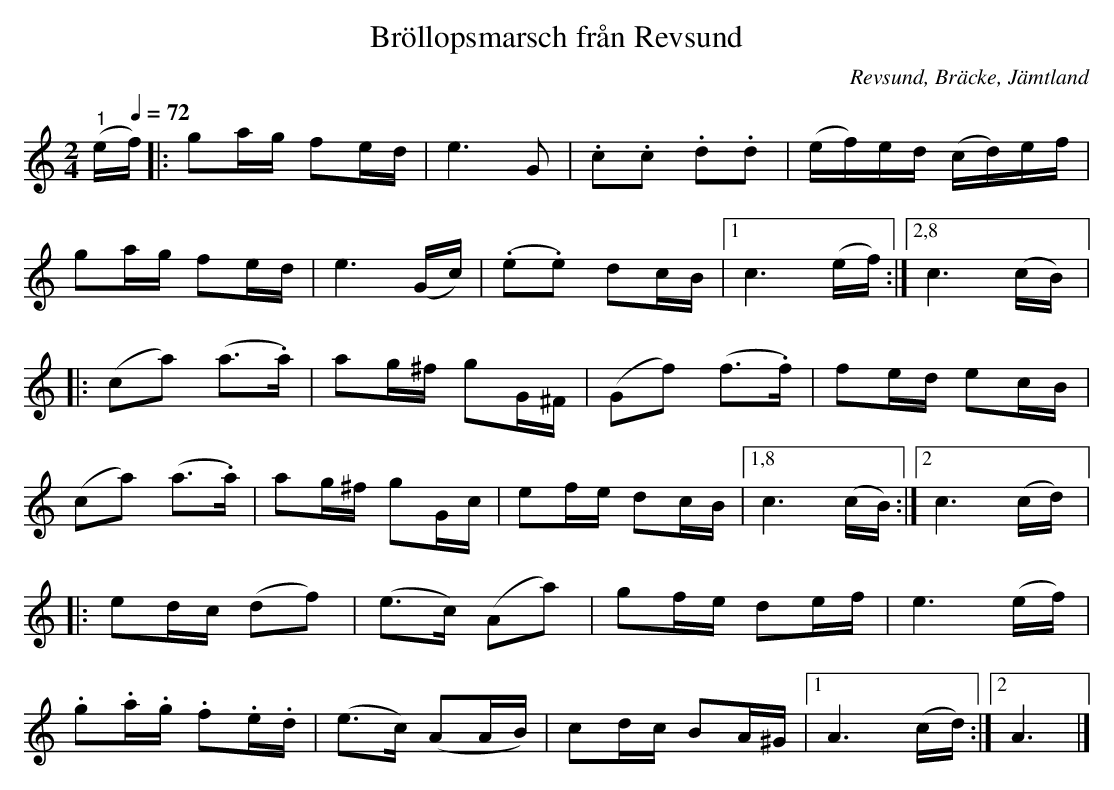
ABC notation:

X:1
T:Bröllopsmarsch från Revsund
O:Revsund, Bräcke, Jämtland
L:1/8
M:2/4
K:C
V:1
"^1" (e/[Q:1/4=72]f/) |: ga/g/ fe/d/ | e3 G | .c.c .d.d | (e/f/)e/d/ (c/d/)e/f/ |
ga/g/ fe/d/ | e3 (G/c/) | (.e.e) dc/B/ |1 c3 (e/f/) :|2,8 c3 (c/B/) |:
(ca) (a>.a) | ag/^f/ gG/^F/ | (Gf) (f>.f) | fe/d/ ec/B/ |
(ca) (a>.a) | ag/^f/ gG/c/ | ef/e/ dc/B/ |1,8 c3 (c/B/) :|2 c3 (c/d/) |:
ed/c/ (df) | (e>c) (Aa) | gf/e/ de/f/ | e3 (e/f/) |
.g.a/.g/ .f.e/.d/ | (e>c) (AA/B/) | cd/c/ BA/^G/ |1 A3 (c/d/) :|2 A3 |]
